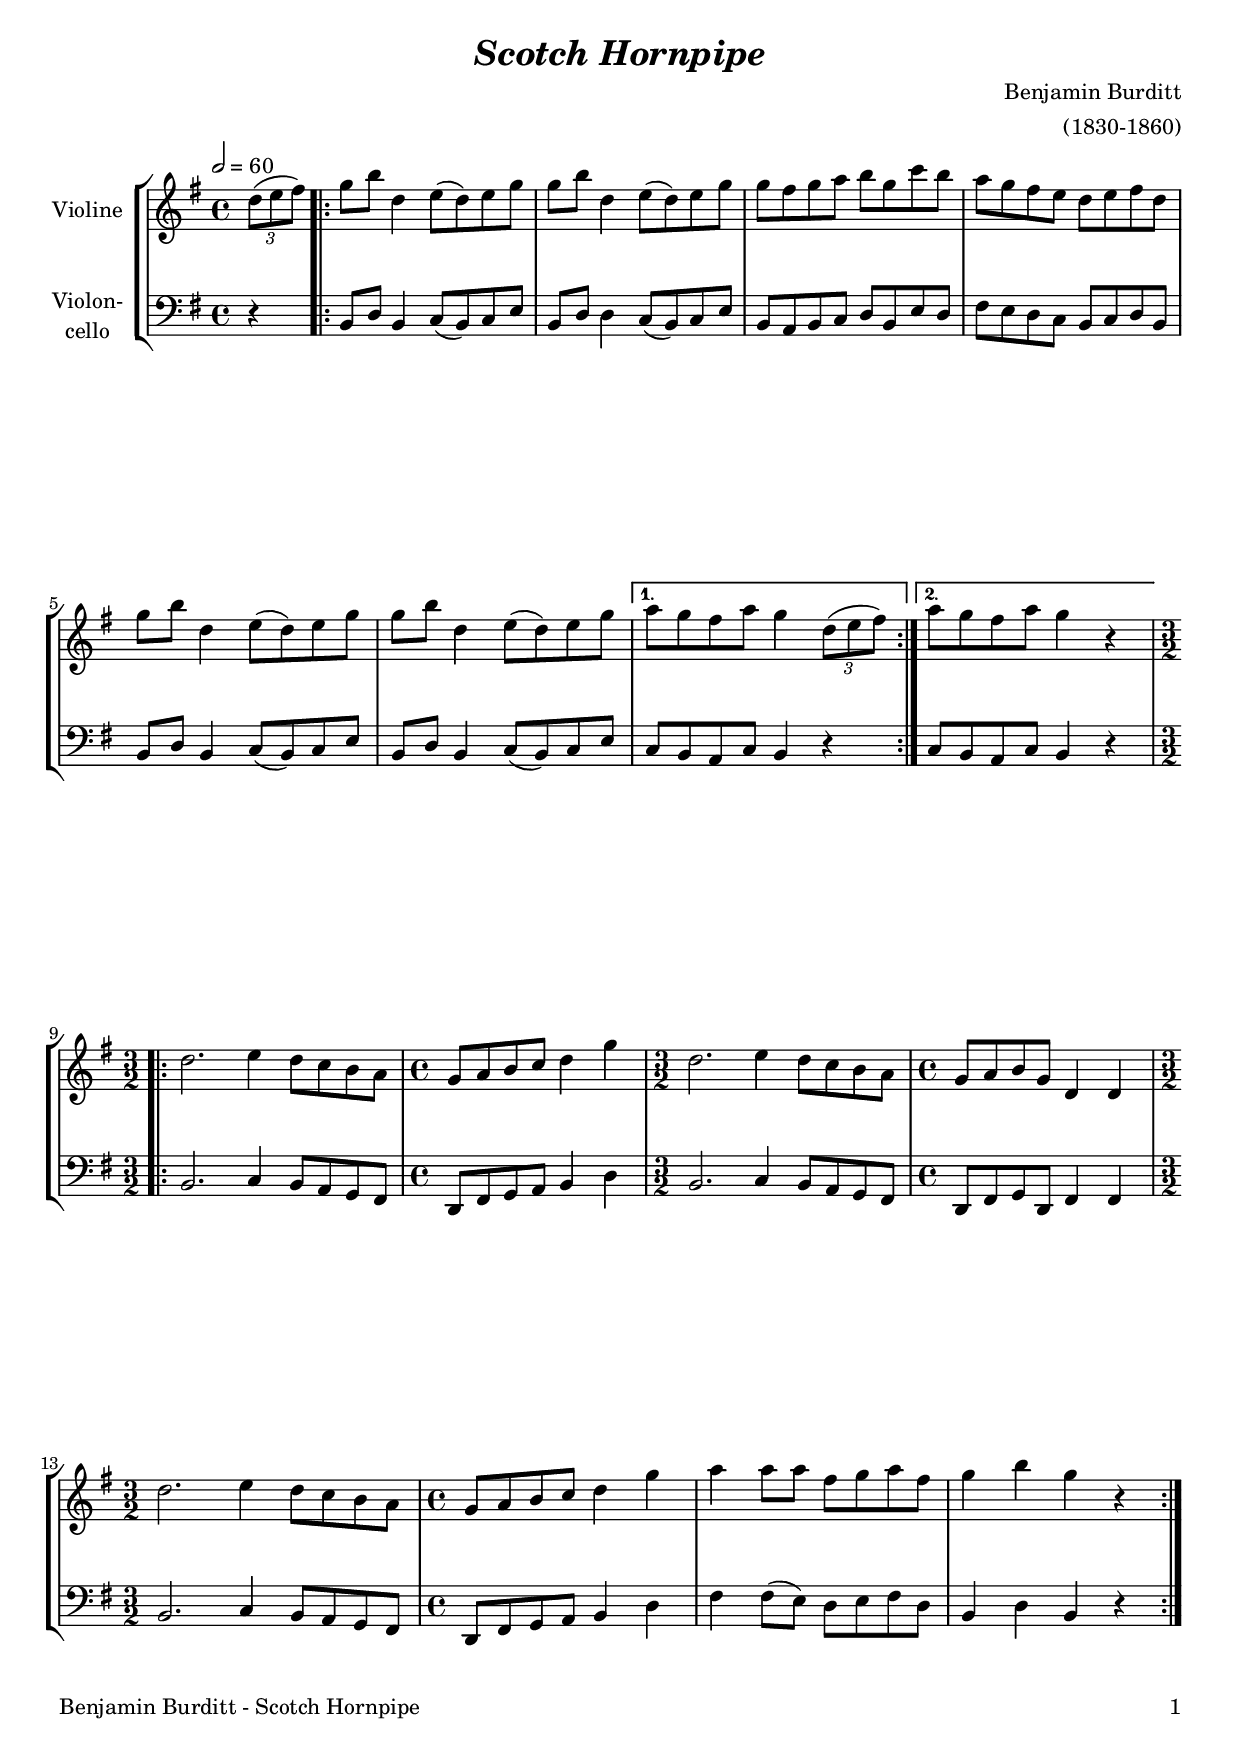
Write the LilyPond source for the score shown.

\version "2.24.4"
\include "deutsch.ly"
  
#(set-global-staff-size 19)

\header {
  title     = \markup \bold \italic "Scotch Hornpipe"
  composer  = "Benjamin Burditt"
  arranger  = "(1830-1860)"
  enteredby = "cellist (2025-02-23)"
%  piece     = ""
}

voiceconsts = {
  \key es \major
  \time 4/4
  \clef "treble"
%  \numericTimeSignature
  \compressEmptyMeasures
% Set default beaming for all staves
%  \set Timing.beamExceptions = #'()
%  \set Timing.baseMoment     = #(ly:make-moment 1 4)
%  \set Timing.beatStructure  = #'(1 1 1)
  \tempo 2=60
}

mipz = "pizzicato strings"
mivl = "violin"
miva = "viola"
mivc = "cello"

va = \relative c'' {
  \voiceconsts

  \partial 4 \tuplet 3/2 4 { b8( c d) }
  \repeat volta 2 {
    es g b,4 c8( b) c es
    es g b,4 c8( b) c es
    es d es f g es as g
    f es d c b c d b

    es g b,4 c8( b) c es
    es g b,4 c8( b) c es
  }
  \alternative {
    { f es d f es4 \tuplet 3/2 4 { b8( c d) } }
    { f es d f es4 r }
  }

  \repeat volta 2 {
    \time 3/2
    b2. c4 b8 as g f \time 4/4
    es f g as b4 es \time 3/2

    b2. c4 b8 as g f \time 4/4
    es f g es b4 b \time 3/2
    b'2. c4 b8 as g f \time 4/4
    es f g as b4 es
    f f8 f d es f d
    es4 g es r
  }
}

vb = \relative c {
  \voiceconsts
  \clef "bass"

  \partial 4 r4
  \repeat volta 2 {
    g8 b g4 as8( g) as c
    g b b4 as8( g) as c
    g f g as b g c b
    d c b as g as b g

    g b g4 as8( g) as c
    g b g4 as8( g) as c
  }
  \alternative {
    { as g f as g4 r }
    { as8 g f as g4 r }
  }

  \repeat volta 2 {
    \time 3/2
    g2. as4 g8 f es d \time 4/4
    b d es f g4 b \time 3/2

    g2. as4 g8 f es d \time 4/4
    b d es b d4 d \time 3/2
    g2. as4 g8 f es d \time 4/4
    b d es f g4 b
    d d8( c) b c d b
    g4 b g r
  }
}


music = \new StaffGroup <<
      \new Staff {
	\set Staff.midiInstrument = \mivl
	\set Staff.instrumentName = \markup \center-column { "Violine" }
	\transpose es g { \va }
      }

      \new Staff {
	\set Staff.midiInstrument = \mivc
	\set Staff.instrumentName = \markup \center-column { "Violon-" "cello" }
	\transpose es g { \vb }
      }
>>

\book {
  \paper {
    print-page-number = ##t
    print-first-page-number = ##t
    ragged-last-bottom = ##f
    oddHeaderMarkup = \markup \null
    evenHeaderMarkup = \markup \null
    oddFooterMarkup = \markup {
      \fill-line {
        \if \should-print-page-number
        "Benjamin Burditt - Scotch Hornpipe" \fromproperty #'page:page-number-string
      }
    }
    evenFooterMarkup = \oddFooterMarkup
  } \score {
    \music
    \layout {}
  }

  \score {
    \unfoldRepeats \music

    \midi {
      \context {
        \Score
      }
    }
  }
}
